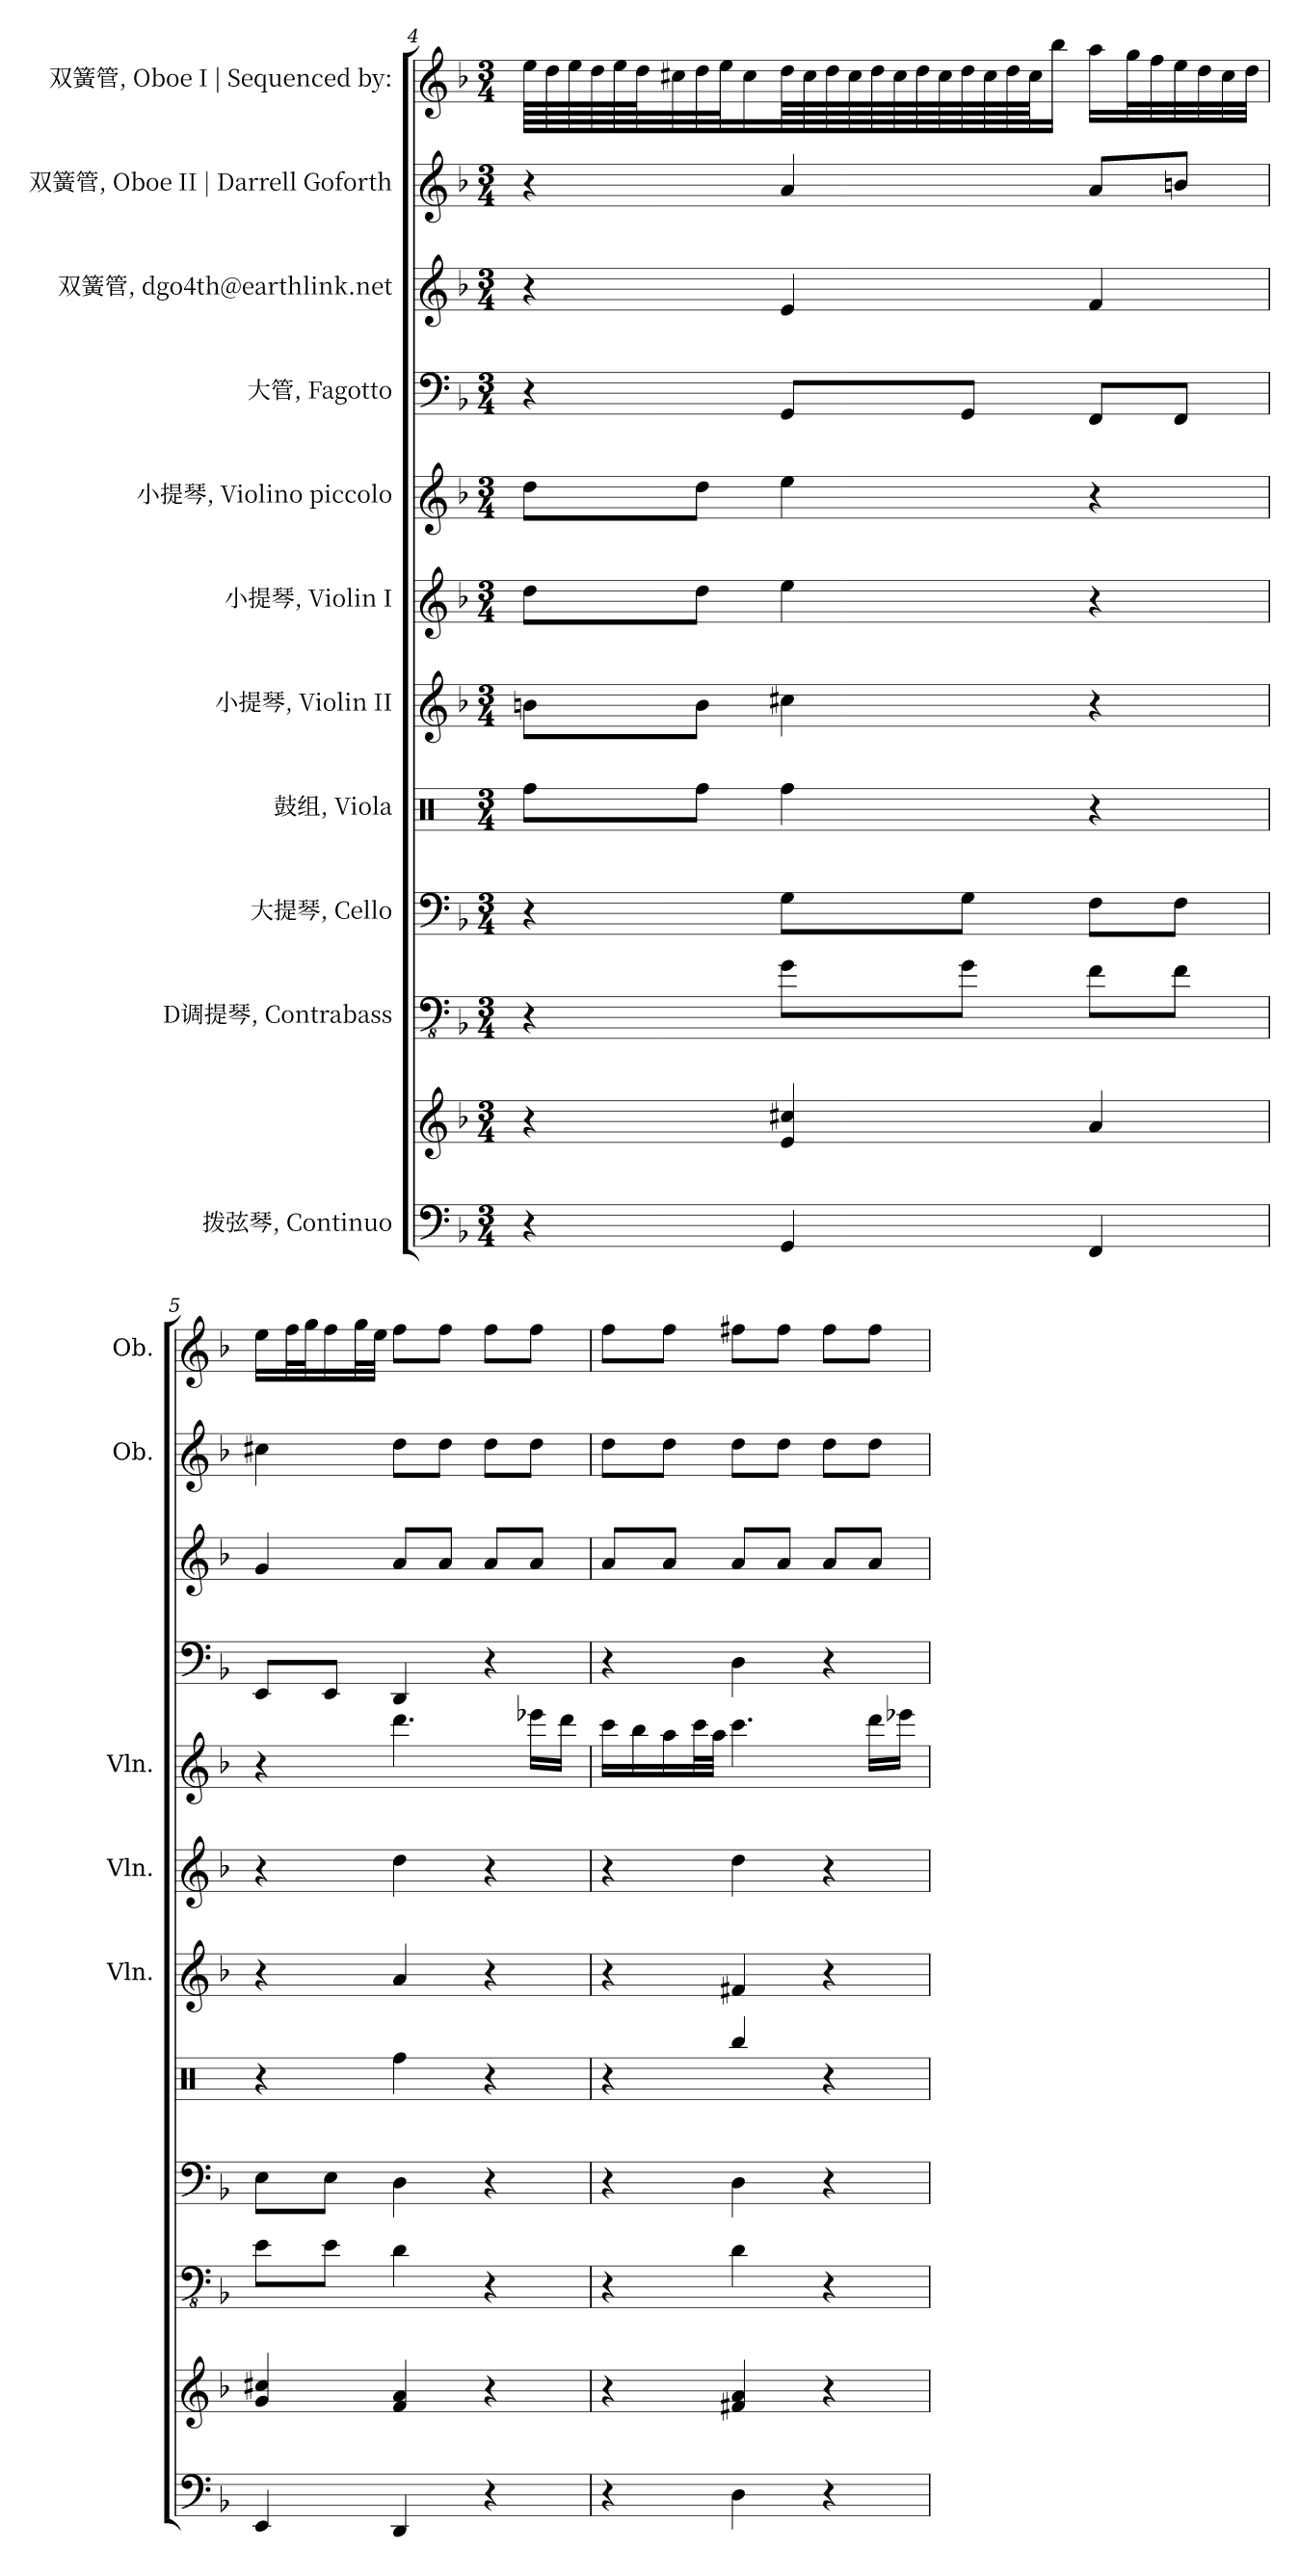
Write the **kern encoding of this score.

**kern	**kern	**kern	**kern	**kern	**kern	**kern	**kern	**kern	**kern	**kern	**kern
*part11	*part11	*part10	*part9	*part8	*part7	*part6	*part5	*part4	*part3	*part2	*part1
*staff12	*staff11	*staff10	*staff9	*staff8	*staff7	*staff6	*staff5	*staff4	*staff3	*staff2	*staff1
*I"拨弦琴, Continuo	*	*I"D调提琴, Contrabass	*I"大提琴, Cello	*I"鼓组, Viola	*I"小提琴, Violin II	*I"小提琴, Violin I	*I"小提琴, Violino piccolo	*I"大管, Fagotto	*I"双簧管, dgo4th@earthlink.net	*I"双簧管, Oboe II | Darrell Goforth	*I"双簧管, Oboe I | Sequenced by:
*	*	*	*	*	*I'Vln.	*I'Vln.	*I'Vln.	*	*	*I'Ob.	*I'Ob.
!!LO:PB:g=z
*clefF4	*clefG2	*clefFv4	*clefF4	*clefX	*clefG2	*clefG2	*clefG2	*clefF4	*clefG2	*clefG2	*clefG2
*	*	*ITrd7c12	*	*	*	*	*	*	*	*	*
*k[b-]	*k[b-]	*k[b-]	*k[b-]	*k[]	*k[b-]	*k[b-]	*k[b-]	*k[b-]	*k[b-]	*k[b-]	*k[b-]
*M3/4	*M3/4	*M3/4	*M3/4	*M3/4	*M3/4	*M3/4	*M3/4	*M3/4	*M3/4	*M3/4	*M3/4
=4	=4	=4	=4	=4	=4	=4	=4	=4	=4	=4	=4
4r	4r	4r	4r	8Rff\L	8bn\L	8dd\L	8dd\L	4r	4r	4r	64ee\LLLL
.	.	.	.	.	.	.	.	.	.	.	64dd\
.	.	.	.	.	.	.	.	.	.	.	64ee\
.	.	.	.	.	.	.	.	.	.	.	64dd\
.	.	.	.	.	.	.	.	.	.	.	64ee\
.	.	.	.	.	.	.	.	.	.	.	64dd\J
.	.	.	.	.	.	.	.	.	.	.	32cc#X\
.	.	.	.	8Rff\J	8b\J	8dd\J	8dd\J	.	.	.	32dd\
.	.	.	.	.	.	.	.	.	.	.	32ee\J
.	.	.	.	.	.	.	.	.	.	.	16cc#\
4GG/	4e/ 4cc#X/	8GG\L	8G\L	4Rff\	4cc#X\	4ee\	4ee\	8GG/L	4e/	4a/	64dd\LL
.	.	.	.	.	.	.	.	.	.	.	64cc#\
.	.	.	.	.	.	.	.	.	.	.	64dd\
.	.	.	.	.	.	.	.	.	.	.	64cc#\
.	.	.	.	.	.	.	.	.	.	.	64dd\
.	.	.	.	.	.	.	.	.	.	.	64cc#\
.	.	.	.	.	.	.	.	.	.	.	64dd\
.	.	.	.	.	.	.	.	.	.	.	64cc#\
.	.	8GG\J	8G\J	.	.	.	.	8GG/J	.	.	64dd\
.	.	.	.	.	.	.	.	.	.	.	64cc#\
.	.	.	.	.	.	.	.	.	.	.	64dd\
.	.	.	.	.	.	.	.	.	.	.	64cc#\JJ
.	.	.	.	.	.	.	.	.	.	.	16bb-\JJ
4FF/	4a/	8FF\L	8F\L	4r	4r	4r	4r	8FF/L	4f/	8a/L	16aa\LL
.	.	.	.	.	.	.	.	.	.	.	32gg\L
.	.	.	.	.	.	.	.	.	.	.	32ff\
.	.	8FF\J	8F\J	.	.	.	.	8FF/J	.	8bn/J	32ee\
.	.	.	.	.	.	.	.	.	.	.	32dd\
.	.	.	.	.	.	.	.	.	.	.	32cc#\
.	.	.	.	.	.	.	.	.	.	.	32dd\JJJ
=5	=5	=5	=5	=5	=5	=5	=5	=5	=5	=5	=5
4EE/	4g/ 4cc#X/	8EE\L	8E\L	4r	4r	4r	4r	8EE/L	4g/	4cc#X\	16ee\LL
.	.	.	.	.	.	.	.	.	.	.	32ff\L
.	.	.	.	.	.	.	.	.	.	.	32gg\J
.	.	8EE\J	8E\J	.	.	.	.	8EE/J	.	.	16ff\
.	.	.	.	.	.	.	.	.	.	.	32gg\L
.	.	.	.	.	.	.	.	.	.	.	32ee\JJJ
4DD/	4f/ 4a/	4DD\	4D\	4Rff\	4a/	4dd\	4.ddd\	4DD/	8a/L	8dd\L	8ff\L
.	.	.	.	.	.	.	.	.	8a/J	8dd\J	8ff\J
4r	4r	4r	4r	4r	4r	4r	.	4r	8a/L	8dd\L	8ff\L
.	.	.	.	.	.	.	16eee-X\LL	.	8a/J	8dd\J	8ff\J
.	.	.	.	.	.	.	16ddd\JJ	.	.	.	.
!!LO:PB:g=z
=6	=6	=6	=6	=6	=6	=6	=6	=6	=6	=6	=6
4r	4r	4r	4r	4r	4r	4r	16ccc\LL	4r	8a/L	8dd\L	8ff\L
.	.	.	.	.	.	.	16bb-\	.	.	.	.
.	.	.	.	.	.	.	16aa\	.	8a/J	8dd\J	8ff\J
.	.	.	.	.	.	.	32ccc\L	.	.	.	.
.	.	.	.	.	.	.	32aa\JJJ	.	.	.	.
4D\	4f#X/ 4a/	4DD\	4D\	4Rbb/	4f#X/	4dd\	4.ccc\	4D\	8a/L	8dd\L	8ff#X\L
.	.	.	.	.	.	.	.	.	8a/J	8dd\J	8ff#\J
4r	4r	4r	4r	4r	4r	4r	.	4r	8a/L	8dd\L	8ff#\L
.	.	.	.	.	.	.	16ddd\LL	.	8a/J	8dd\J	8ff#\J
.	.	.	.	.	.	.	16eee-X\JJ	.	.	.	.
=	=	=	=	=	=	=	=	=	=	=	=
*-	*-	*-	*-	*-	*-	*-	*-	*-	*-	*-	*-
